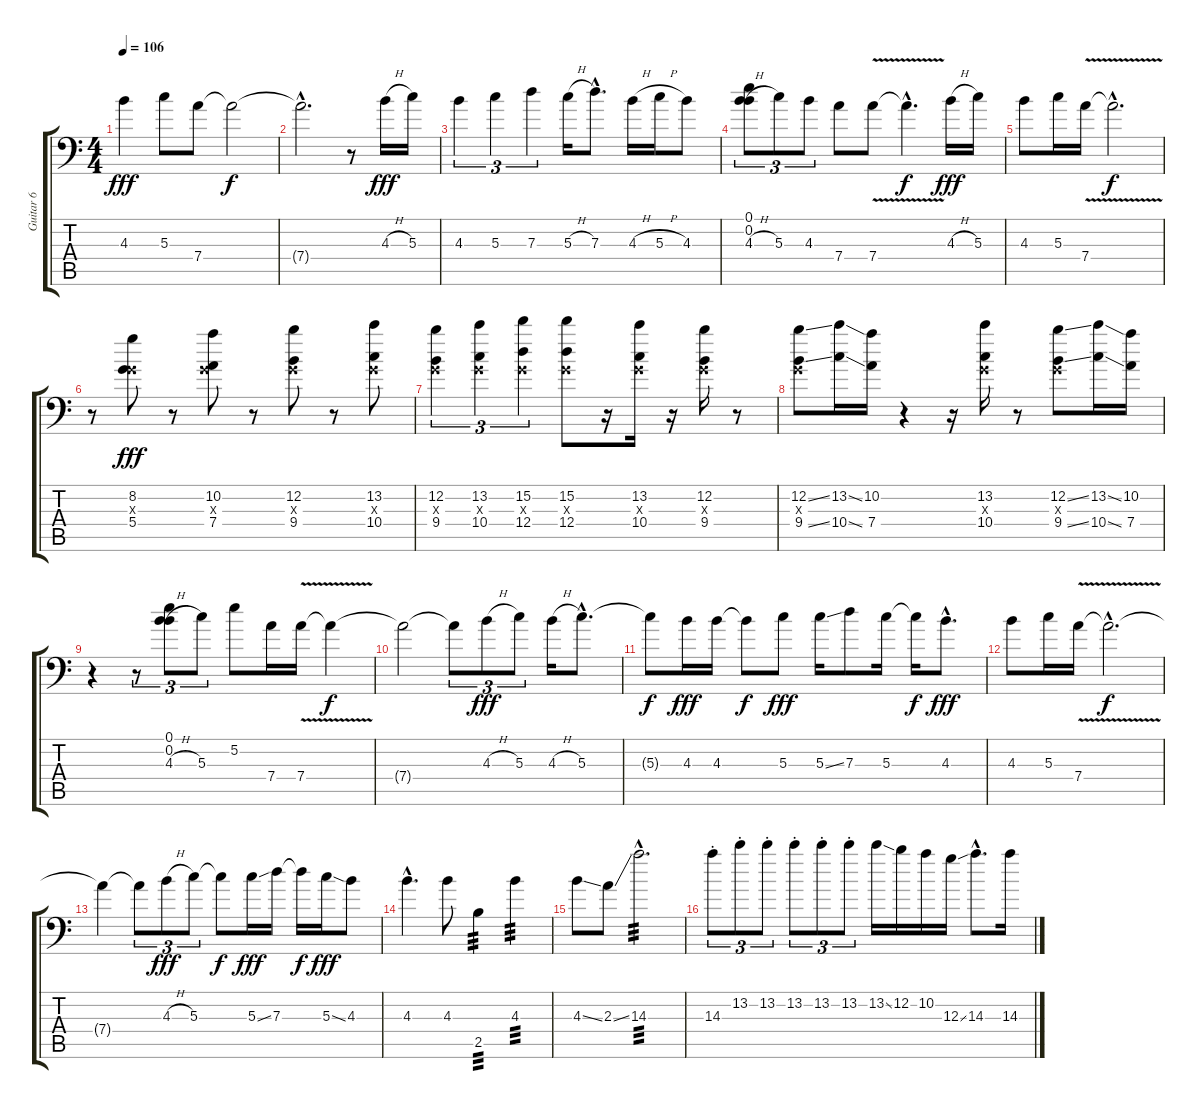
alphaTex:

\track ("Guitar 6" "Guitar 6") {instrument distortionguitar}
\staff {score tabs}
\tuning (E4 B3 G3 D3 A2 A1) {hide}
\ts (4 4)
\tempo 106
\clef f4
\ks c
4.3.4{dy fff} 5.3.8 7.4.8 7.4{t}.2{dy f} |
7.4{hac t}.2{d} r.8 4.3{h}.16{dy fff} 5.3.16 |
4.3.4{tu (3 2)} 5.3.4{tu (3 2)} 7.3.4{tu (3 2)} 5.3{h}.16 7.3{hac}.8{d} 4.3{h}.16 5.3{h}.16 4.3.8 |
(0.1 0.2 4.3{h}).8{tu (3 2)} 5.3.8{tu (3 2)} 4.3.8{tu (3 2)} 7.4.8 7.4{v}.8 7.4{hac t}.4{d dy f} 4.3{h}.16{dy fff} 5.3.16 |
4.3.8 5.3.16 7.4{v}.16 7.4{hac t}.2{d dy f} |
r.8 (8.2 0.3{x} 5.4).8{dy fff} r.8 (10.2 0.3{x} 7.4).8 r.8 (12.2 0.3{x} 9.4).8 r.8 (13.2 0.3{x} 10.4).8 |
(12.2 0.3{x} 9.4).4{tu (3 2)} (13.2 0.3{x} 10.4).4{tu (3 2)} (15.2 0.3{x} 12.4).4{tu (3 2)} (15.2 0.3{x} 12.4).8 r.16 (13.2 0.3{x} 10.4).16 r.16 (12.2 0.3{x} 9.4).16 r.8 |
(12.2{ss} 0.3{x} 9.4{ss}).8 (13.2{ss} 10.4{ss}).16 (10.2 7.4).16 r.4 r.16 (13.2 0.3{x} 10.4).16 r.8 (12.2{ss} 0.3{x} 9.4{ss}).8 (13.2{ss} 10.4{ss}).16 (10.2 7.4).16 |
r.4 r.8{tu (3 2)} (0.1 0.2 4.3{h}).8{tu (3 2)} 5.3.8{tu (3 2)} 5.2.8 7.4.16 7.4{v}.16 7.4{t}.4{dy f} |
7.4{t}.2 7.4{t}.8{tu (3 2)} 4.3{h}.8{tu (3 2) dy fff} 5.3.8{tu (3 2)} 4.3{h}.16 5.3{hac}.8{d} |
5.3{t}.8{dy f} 4.3.16{dy fff} 4.3.16 4.3{t}.8{dy f} 5.3.8{dy fff} 5.3{ss}.16 7.3.8 5.3.16 5.3{t}.16{dy f} 4.3{hac}.8{d dy fff} |
4.3.8 5.3.16 7.4{v}.16 7.4{hac t}.2{d dy f} |
7.4{t}.4 7.4{t}.8{tu (3 2)} 4.3{h}.8{tu (3 2) dy fff} 5.3.8{tu (3 2)} 5.3{t}.8{dy f} 5.3{ss}.16{dy fff} 7.3.16 7.3{t}.16{dy f} 5.3{ss}.16{dy fff} 4.3.8 |
4.3{hac}.4{d} 4.3.8 2.5.4{tp 3} 4.3.4{tp 3} |
4.3{ss}.8 2.3{ss}.8 14.3{hac}.2{d tp 3} |
14.3{st}.8{tu (3 2)} 13.2{st}.8{tu (3 2)} 13.2{st}.8{tu (3 2)} 13.2{st}.8{tu (3 2)} 13.2{st}.8{tu (3 2)} 13.2{st}.8{tu (3 2)} 13.2{ss}.16 12.2.16 10.2.16 12.3{ss}.16 14.3{hac}.8{d} 14.3{ss}.16
